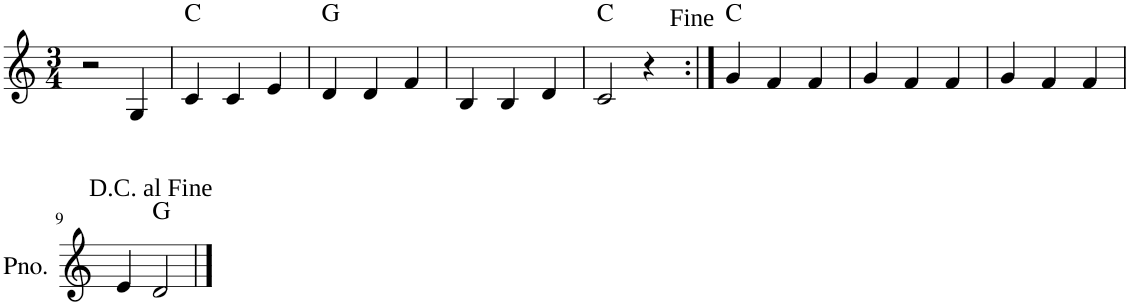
**kern	**harte
*part1	*part1
*staff1	*
*I"Piano	*
*I'Pno.	*
*clefG2	*
*k[]	*
*M3/4	*
=1	=1
2r	.
4G/	.
=2	=2
4c/	C:maj
4c/	.
4e/	.
=3	=3
4d/	G:maj
4d/	.
4f/	.
=4	=4
4B/	.
4B/	.
4d/	.
=5	=5
2c/	C:maj
4r	.
!LO:TX:a:t=<font face="Times New Roman"/>Fine	!
=6:|!	=6:|!
4g/	C:maj
4f/	.
4f/	.
=7	=7
4g/	.
4f/	.
4f/	.
=8	=8
4g/	.
4f/	.
4f/	.
!!LO:LB:g=z
=9	=9
4e/	.
2d/	G:maj
!LO:TX:a:t=<font face="Times New Roman"/>D.C. al Fine	!
==	==
*-	*-
